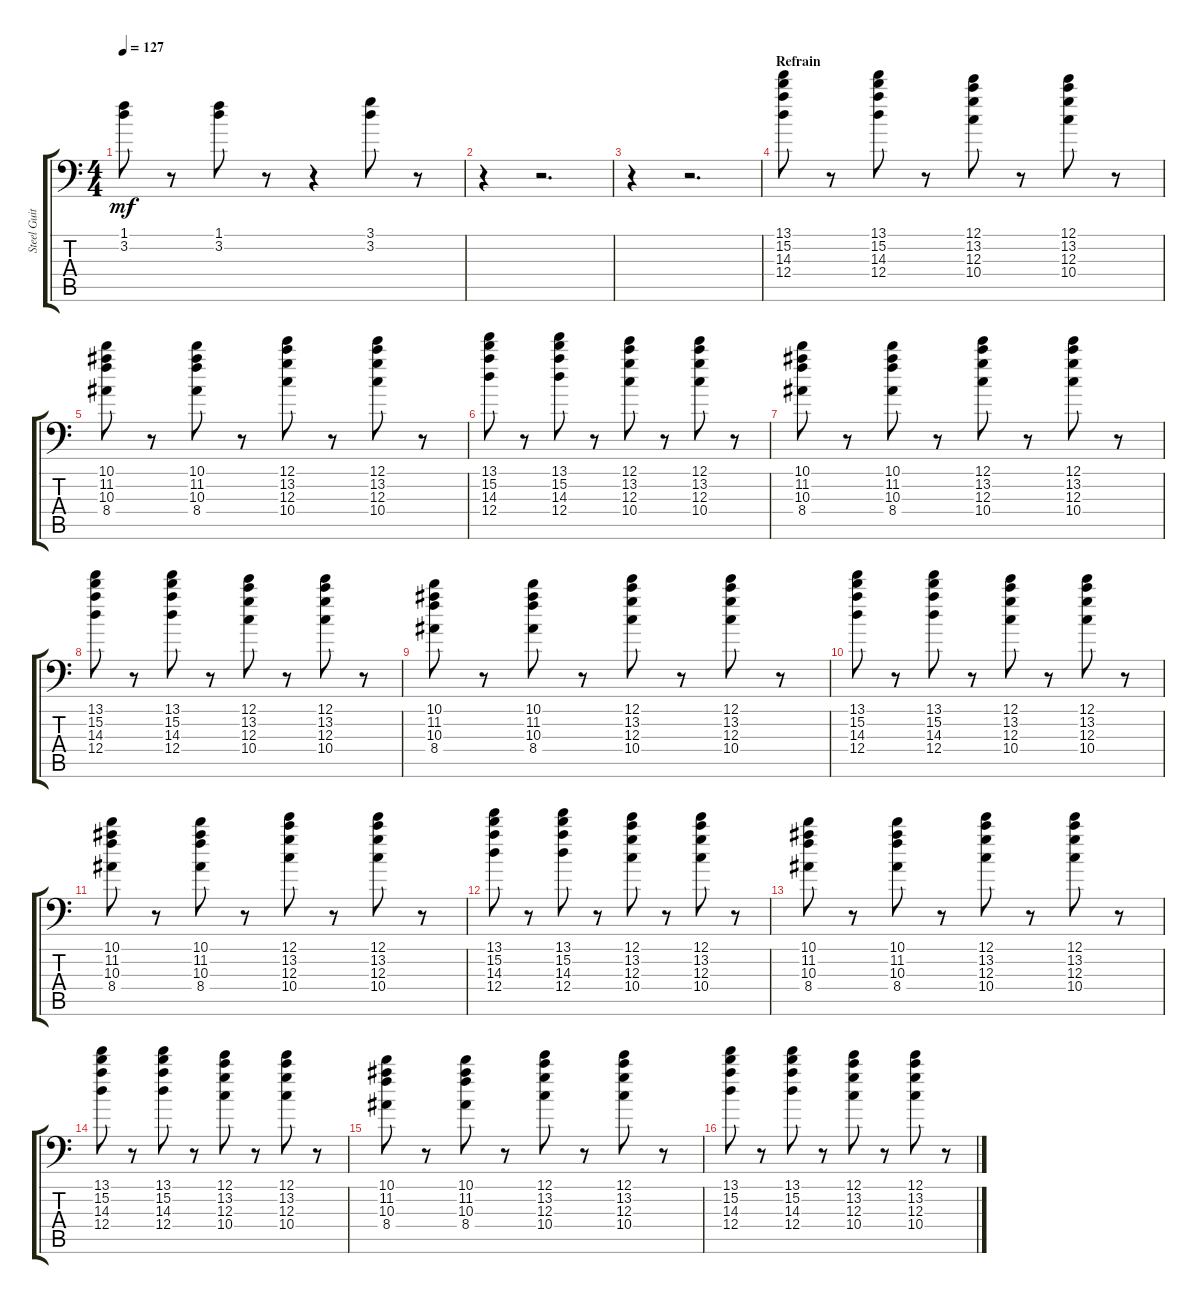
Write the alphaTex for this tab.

\track ("Steel Guitar" "Steel Guit") {instrument acousticbass}
\staff {score tabs}
\tuning (E4 B3 G3 D3 A2 E2) {hide}
\ts (4 4)
\tempo 127
\clef f4
\ks c
(1.1 3.2).8{dy mf} r.8 (1.1 3.2).8 r.8 r.4 (3.1 3.2).8 r.8 |
r.4 r.2{d} |
r.4 r.2{d} |
\section ("" "Refrain")
(13.1 15.2 14.3 12.4).8 r.8 (13.1 15.2 14.3 12.4).8 r.8 (12.1 13.2 12.3 10.4).8 r.8 (12.1 13.2 12.3 10.4).8 r.8 |
(10.1 11.2 10.3 8.4).8 r.8 (10.1 11.2 10.3 8.4).8 r.8 (12.1 13.2 12.3 10.4).8 r.8 (12.1 13.2 12.3 10.4).8 r.8 |
(13.1 15.2 14.3 12.4).8 r.8 (13.1 15.2 14.3 12.4).8 r.8 (12.1 13.2 12.3 10.4).8 r.8 (12.1 13.2 12.3 10.4).8 r.8 |
(10.1 11.2 10.3 8.4).8 r.8 (10.1 11.2 10.3 8.4).8 r.8 (12.1 13.2 12.3 10.4).8 r.8 (12.1 13.2 12.3 10.4).8 r.8 |
(13.1 15.2 14.3 12.4).8 r.8 (13.1 15.2 14.3 12.4).8 r.8 (12.1 13.2 12.3 10.4).8 r.8 (12.1 13.2 12.3 10.4).8 r.8 |
(10.1 11.2 10.3 8.4).8 r.8 (10.1 11.2 10.3 8.4).8 r.8 (12.1 13.2 12.3 10.4).8 r.8 (12.1 13.2 12.3 10.4).8 r.8 |
(13.1 15.2 14.3 12.4).8 r.8 (13.1 15.2 14.3 12.4).8 r.8 (12.1 13.2 12.3 10.4).8 r.8 (12.1 13.2 12.3 10.4).8 r.8 |
(10.1 11.2 10.3 8.4).8 r.8 (10.1 11.2 10.3 8.4).8 r.8 (12.1 13.2 12.3 10.4).8 r.8 (12.1 13.2 12.3 10.4).8 r.8 |
(13.1 15.2 14.3 12.4).8 r.8 (13.1 15.2 14.3 12.4).8 r.8 (12.1 13.2 12.3 10.4).8 r.8 (12.1 13.2 12.3 10.4).8 r.8 |
(10.1 11.2 10.3 8.4).8 r.8 (10.1 11.2 10.3 8.4).8 r.8 (12.1 13.2 12.3 10.4).8 r.8 (12.1 13.2 12.3 10.4).8 r.8 |
(13.1 15.2 14.3 12.4).8 r.8 (13.1 15.2 14.3 12.4).8 r.8 (12.1 13.2 12.3 10.4).8 r.8 (12.1 13.2 12.3 10.4).8 r.8 |
(10.1 11.2 10.3 8.4).8 r.8 (10.1 11.2 10.3 8.4).8 r.8 (12.1 13.2 12.3 10.4).8 r.8 (12.1 13.2 12.3 10.4).8 r.8 |
(13.1 15.2 14.3 12.4).8 r.8 (13.1 15.2 14.3 12.4).8 r.8 (12.1 13.2 12.3 10.4).8 r.8 (12.1 13.2 12.3 10.4).8 r.8
